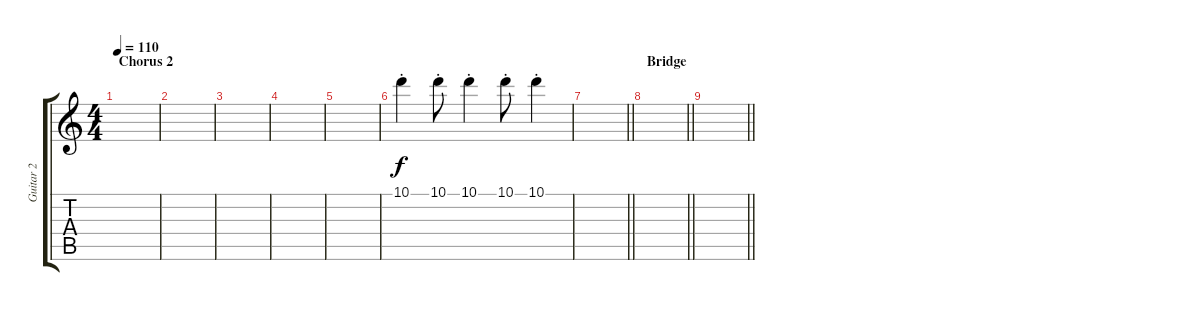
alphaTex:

\track ("Guitar 2" "Guitar 2") {instrument overdrivenguitar}
\staff {score tabs}
\tuning (E4 B3 G3 D3 A2 E2) {hide}
\ts (4 4)
\section ("" "Chorus 2")
\tempo 110
\clef g2
\ks c
|
|
|
|
|
10.1{st}.4 10.1{st}.8 10.1{st}.4 10.1{st}.8 10.1{st}.4 |
\barLineRight lightlight
|
\section ("" "Bridge")
\barLineRight lightlight
|
\barLineRight lightlight
